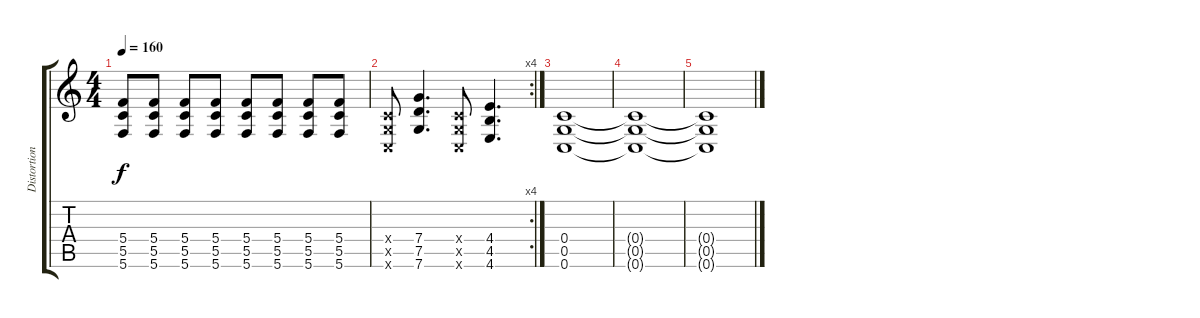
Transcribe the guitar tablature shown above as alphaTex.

\track ("Distortion Guitar I" "Distortion") {instrument distortionguitar}
\staff {score tabs}
\tuning (D4 A3 F3 C3 G2 C2) {hide}
\ts (4 4)
\tempo 160
\clef g2
\ks c
(5.4 5.5 5.6).8{dy f} (5.4 5.5 5.6).8 (5.4 5.5 5.6).8 (5.4 5.5 5.6).8 (5.4 5.5 5.6).8 (5.4 5.5 5.6).8 (5.4 5.5 5.6).8 (5.4 5.5 5.6).8 |
\rc 4
(0.4{x} 0.5{x} 0.6{x}).8 (7.4 7.5 7.6).4{d} (0.4{x} 0.5{x} 0.6{x}).8 (4.4 4.5 4.6).4{d} |
(0.4 0.5 0.6).1{volume 0} |
(0.4{t} 0.5{t} 0.6{t}).1 |
(0.4{t} 0.5{t} 0.6{t}).1
